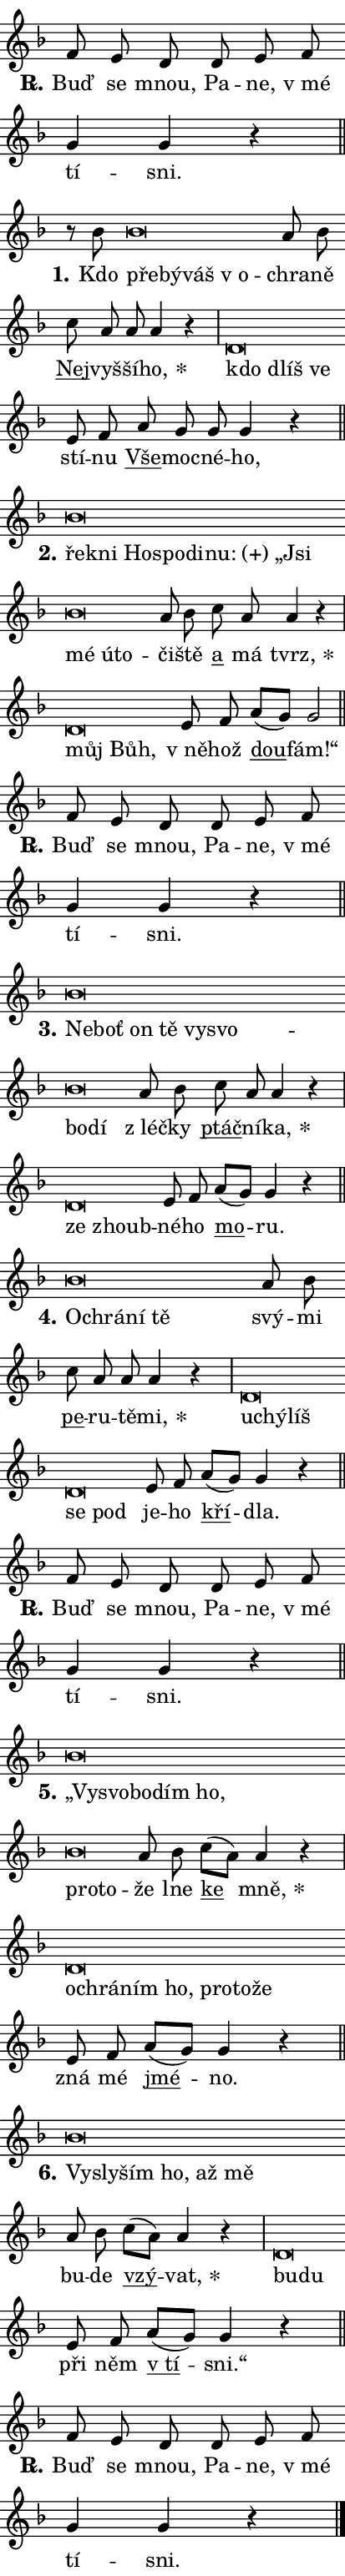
\version "2.22.1"
\header { tagline = "" }
\paper {
  indent = 0\cm
  top-margin = 0\cm
  right-margin = 0\cm
  bottom-margin = 0\cm
  left-margin = 0\cm
  paper-width = 7\cm
  page-breaking = #ly:one-page-breaking
  system-system-spacing.basic-distance = #11
  score-system-spacing.basic-distance = #11
  ragged-last = ##f
}


%% Author: Thomas Morley
%% https://lists.gnu.org/archive/html/lilypond-user/2020-05/msg00002.html
#(define (line-position grob)
"Returns position of @var[grob} in current system:
   @code{'start}, if at first time-step
   @code{'end}, if at last time-step
   @code{'middle} otherwise
"
  (let* ((col (ly:item-get-column grob))
         (ln (ly:grob-object col 'left-neighbor))
         (rn (ly:grob-object col 'right-neighbor))
         (col-to-check-left (if (ly:grob? ln) ln col))
         (col-to-check-right (if (ly:grob? rn) rn col))
         (break-dir-left
           (and
             (ly:grob-property col-to-check-left 'non-musical #f)
             (ly:item-break-dir col-to-check-left)))
         (break-dir-right
           (and
             (ly:grob-property col-to-check-right 'non-musical #f)
             (ly:item-break-dir col-to-check-right))))
        (cond ((eqv? 1 break-dir-left) 'start)
              ((eqv? -1 break-dir-right) 'end)
              (else 'middle))))

#(define (tranparent-at-line-position vctor)
  (lambda (grob)
  "Relying on @code{line-position} select the relevant enry from @var{vctor}.
Used to determine transparency,"
    (case (line-position grob)
      ((end) (not (vector-ref vctor 0)))
      ((middle) (not (vector-ref vctor 1)))
      ((start) (not (vector-ref vctor 2))))))

noteHeadBreakVisibility =
#(define-music-function (break-visibility)(vector?)
"Makes @code{NoteHead}s transparent relying on @var{break-visibility}"
#{
  \override NoteHead.transparent =
    #(tranparent-at-line-position break-visibility)
#})

#(define delete-ledgers-for-transparent-note-heads
  (lambda (grob)
    "Reads whether a @code{NoteHead} is transparent.
If so this @code{NoteHead} is removed from @code{'note-heads} from
@var{grob}, which is supposed to be @code{LedgerLineSpanner}.
As a result ledgers are not printed for this @code{NoteHead}"
    (let* ((nhds-array (ly:grob-object grob 'note-heads))
           (nhds-list
             (if (ly:grob-array? nhds-array)
                 (ly:grob-array->list nhds-array)
                 '()))
           ;; Relies on the transparent-property being done before
           ;; Staff.LedgerLineSpanner.after-line-breaking is executed.
           ;; This is fragile ...
           (to-keep
             (remove
               (lambda (nhd)
                 (ly:grob-property nhd 'transparent #f))
               nhds-list)))
      ;; TODO find a better method to iterate over grob-arrays, similiar
      ;; to filter/remove etc for lists
      ;; For now rebuilt from scratch
      (set! (ly:grob-object grob 'note-heads)  '())
      (for-each
        (lambda (nhd)
          (ly:pointer-group-interface::add-grob grob 'note-heads nhd))
        to-keep))))

hideNotes = {
  \noteHeadBreakVisibility #begin-of-line-visible
}
unHideNotes = {
  \noteHeadBreakVisibility #all-visible
}

% work-around for resetting accidentals
% https://lilypond.org/doc/v2.23/Documentation/notation/displaying-rhythms#unmetered-music
cadenzaMeasure = {
  \cadenzaOff
  \partial 1024 s1024
  \cadenzaOn
}

#(define-markup-command (accent layout props text) (markup?)
  "Underline accented syllable"
  (interpret-markup layout props
    #{\markup \override #'(offset . 4.3) \underline { #text }#}))

responsum = \markup \concat {
  "R" \hspace #-1.05 \path #0.1 #'((moveto 0 0.07) (lineto 0.9 0.8)) \hspace #0.05 "."
}

\layout {
    \context {
        \Staff
        \remove "Time_signature_engraver"
        \override LedgerLineSpanner.after-line-breaking = #delete-ledgers-for-transparent-note-heads
    }
    \context {
        \Voice {
            \override NoteHead.output-attributes = #'((class . "notehead"))
            \override Hairpin.height = #0.55
        }
    }
    \context {
        \Lyrics {
            \override StanzaNumber.output-attributes = #'((class . "stanzanumber"))
            \override LyricSpace.minimum-distance = #0.9
            \override LyricText.font-name = #"TeX Gyre Schola"
            \override LyricText.font-size = 1
            \override StanzaNumber.font-name = #"TeX Gyre Schola Bold"
            \override StanzaNumber.font-size = 1
        }
    }
}

% magnetic-lyrics.ily
%
%   written by
%     Jean Abou Samra <jean@abou-samra.fr>
%     Werner Lemberg <wl@gnu.org>
%
%   adapted by
%     Jiri Hon <jiri.hon@gmail.com>
%
% Version 2022-Apr-15

% https://www.mail-archive.com/lilypond-user@gnu.org/msg149350.html

#(define (Left_hyphen_pointer_engraver context)
   "Collect syllable-hyphen-syllable occurrences in lyrics and store
them in properties.  This engraver only looks to the left.  For
example, if the lyrics input is @code{foo -- bar}, it does the
following.

@itemize @bullet
@item
Set the @code{text} property of the @code{LyricHyphen} grob between
@q{foo} and @q{bar} to @code{foo}.

@item
Set the @code{left-hyphen} property of the @code{LyricText} grob with
text @q{foo} to the @code{LyricHyphen} grob between @q{foo} and
@q{bar}.
@end itemize

Use this auxiliary engraver in combination with the
@code{lyric-@/text::@/apply-@/magnetic-@/offset!} hook."
   (let ((hyphen #f)
         (text #f))
     (make-engraver
      (acknowledgers
       ((lyric-syllable-interface engraver grob source-engraver)
        (set! text grob)))
      (end-acknowledgers
       ((lyric-hyphen-interface engraver grob source-engraver)
        ;(when (not (grob::has-interface grob 'lyric-space-interface))
          (set! hyphen grob)));)
      ((stop-translation-timestep engraver)
       (when (and text hyphen)
         (ly:grob-set-object! text 'left-hyphen hyphen))
       (set! text #f)
       (set! hyphen #f)))))

#(define (lyric-text::apply-magnetic-offset! grob)
   "If the space between two syllables is less than the value in
property @code{LyricText@/.details@/.squash-threshold}, move the right
syllable to the left so that it gets concatenated with the left
syllable.

Use this function as a hook for
@code{LyricText@/.after-@/line-@/breaking} if the
@code{Left_@/hyphen_@/pointer_@/engraver} is active."
   (let ((hyphen (ly:grob-object grob 'left-hyphen #f)))
     (when hyphen
       (let ((left-text (ly:spanner-bound hyphen LEFT)))
         (when (grob::has-interface left-text 'lyric-syllable-interface)
           (let* ((common (ly:grob-common-refpoint grob left-text X))
                  (this-x-ext (ly:grob-extent grob common X))
                  (left-x-ext
                   (begin
                     ;; Trigger magnetism for left-text.
                     (ly:grob-property left-text 'after-line-breaking)
                     (ly:grob-extent left-text common X)))
                  ;; `delta` is the gap width between two syllables.
                  (delta (- (interval-start this-x-ext)
                            (interval-end left-x-ext)))
                  (details (ly:grob-property grob 'details))
                  (threshold (assoc-get 'squash-threshold details 0.2)))
             (when (< delta threshold)
               (let* (;; We have to manipulate the input text so that
                      ;; ligatures crossing syllable boundaries are not
                      ;; disabled.  For languages based on the Latin
                      ;; script this is essentially a beautification.
                      ;; However, for non-Western scripts it can be a
                      ;; necessity.
                      (lt (ly:grob-property left-text 'text))
                      (rt (ly:grob-property grob 'text))
                      (is-space (grob::has-interface hyphen 'lyric-space-interface))
                      (space (if is-space " " ""))
                      (space-markup (grob-interpret-markup grob " "))
                      (space-size (interval-length (ly:stencil-extent space-markup X)))
                      (extra-delta (if is-space space-size 0))
                      ;; Append new syllable.
                      (ltrt-space (if (and (string? lt) (string? rt))
                                (string-append lt space rt)
                                (make-concat-markup (list lt space rt))))
                      ;; Right-align `ltrt` to the right side.
                      (ltrt-space-markup (grob-interpret-markup
                               grob
                               (make-translate-markup
                                (cons (interval-length this-x-ext) 0)
                                (make-right-align-markup ltrt-space)))))
                 (begin
                   ;; Don't print `left-text`.
                   (ly:grob-set-property! left-text 'stencil #f)
                   ;; Set text and stencil (which holds all collected
                   ;; syllables so far) and shift it to the left.
                   (ly:grob-set-property! grob 'text ltrt-space)
                   (ly:grob-set-property! grob 'stencil ltrt-space-markup)
                   (ly:grob-translate-axis! grob (- (- delta extra-delta)) X))))))))))


#(define (lyric-hyphen::displace-bounds-first grob)
   ;; Make very sure this callback isn't triggered too early.
   (let ((left (ly:spanner-bound grob LEFT))
         (right (ly:spanner-bound grob RIGHT)))
     (ly:grob-property left 'after-line-breaking)
     (ly:grob-property right 'after-line-breaking)
     (ly:lyric-hyphen::print grob)))

squashThreshold = #0.4

\layout {
  \context {
    \Lyrics
    \consists #Left_hyphen_pointer_engraver
    \override LyricText.after-line-breaking =
      #lyric-text::apply-magnetic-offset!
    \override LyricHyphen.stencil = #lyric-hyphen::displace-bounds-first
    \override LyricText.details.squash-threshold = \squashThreshold
    \override LyricHyphen.minimum-distance = 0
    \override LyricHyphen.minimum-length = \squashThreshold
  }
}

squash = \override LyricText.details.squash-threshold = 9999
unSquash = \override LyricText.details.squash-threshold = \squashThreshold

left = \override LyricText.self-alignment-X = #LEFT
unLeft = \revert LyricText.self-alignment-X

starOffset = #(lambda (grob) 
                (let ((x_offset (ly:self-alignment-interface::aligned-on-x-parent grob)))
                  (if (= x_offset 0) 0 (+ x_offset 1.2))))

star = #(define-music-function (syllable)(string?)
"Append star separator at the end of a syllable"
#{
  \once \override LyricText.X-offset = #starOffset
  \lyricmode { \markup {
    #syllable
    \override #'((font-name . "TeX Gyre Schola Bold")) \hspace #0.2 \lower #0.65 \larger "*"
  } }
#})

starAccent = #(define-music-function (syllable)(string?)
"Append star separator at the end of a syllable and make accent"
#{
  \once \override LyricText.X-offset = #starOffset
  \lyricmode { \markup {
    \accent #syllable
    \override #'((font-name . "TeX Gyre Schola Bold")) \hspace #0.2 \lower #0.65 \larger "*"
  } }
#})

breath = #(define-music-function (syllable)(string?)
"Append breathing indicator at the end of a syllable"
#{
  \lyricmode { \markup { #syllable "+" } }
#})

optionalBreath = #(define-music-function (syllable)(string?)
"Append optional breathing indicator at the end of a syllable"
#{
  \lyricmode { \markup { #syllable "(+)" } }
#})


\score {
    <<
        \new Voice = "melody" { \cadenzaOn \key f \major \relative { f'8 e d \bar "" d e f \bar "" g4 g r \cadenzaMeasure \bar "||" \break }
\relative { r8 bes'8 bes\breve*1/16 \hideNotes \breve*1/16 \bar "" \breve*1/16 \breve*1/16 \bar "" \unHideNotes a8 bes \bar "" c a a a4 r \cadenzaMeasure \bar "|" d,\breve*1/16 \hideNotes \breve*1/16 \breve*1/16 \bar "" \unHideNotes e8 f \bar "" a g g g4 r \cadenzaMeasure \bar "||" \break }
\relative { bes'\breve*1/16 \hideNotes \breve*1/16 \bar "" \breve*1/16 \bar "" \breve*1/16 \bar "" \breve*1/16 \bar "" \breve*1/16 \bar "" \breve*1/16 \bar "" \breve*1/16 \bar "" \breve*1/16 \breve*1/16 \bar "" \unHideNotes a8 bes \bar "" c a a4 r \cadenzaMeasure \bar "|" d,\breve*1/16 \hideNotes \breve*1/16 \bar "" \unHideNotes e8 f \bar "" a[( g)] g2 \cadenzaMeasure \bar "||" \break }
\relative { f'8 e d \bar "" d e f \bar "" g4 g r \cadenzaMeasure \bar "||" \break }
\relative { bes'\breve*1/16 \hideNotes \breve*1/16 \bar "" \breve*1/16 \bar "" \breve*1/16 \bar "" \breve*1/16 \bar "" \breve*1/16 \bar "" \breve*1/16 \breve*1/16 \bar "" \unHideNotes a8 bes \bar "" c a a4 r \cadenzaMeasure \bar "|" d,\breve*1/16 \hideNotes \breve*1/16 \bar "" \unHideNotes e8 f \bar "" a[( g)] g4 r \cadenzaMeasure \bar "||" \break }
\relative { bes'\breve*1/16 \hideNotes \breve*1/16 \bar "" \breve*1/16 \breve*1/16 \bar "" \unHideNotes a8 bes \bar "" c a a a4 r \cadenzaMeasure \bar "|" d,\breve*1/16 \hideNotes \breve*1/16 \bar "" \breve*1/16 \bar "" \breve*1/16 \breve*1/16 \bar "" \unHideNotes e8 f \bar "" a[( g)] g4 r \cadenzaMeasure \bar "||" \break }
\relative { f'8 e d \bar "" d e f \bar "" g4 g r \cadenzaMeasure \bar "||" \break }
\relative { bes'\breve*1/16 \hideNotes \breve*1/16 \bar "" \breve*1/16 \bar "" \breve*1/16 \bar "" \breve*1/16 \bar "" \breve*1/16 \breve*1/16 \bar "" \unHideNotes a8 bes \bar "" c[( a)] a4 r \cadenzaMeasure \bar "|" d,\breve*1/16 \hideNotes \breve*1/16 \bar "" \breve*1/16 \bar "" \breve*1/16 \bar "" \breve*1/16 \bar "" \breve*1/16 \breve*1/16 \bar "" \unHideNotes e8 f \bar "" a[( g)] g4 r \cadenzaMeasure \bar "||" \break }
\relative { bes'\breve*1/16 \hideNotes \breve*1/16 \bar "" \breve*1/16 \bar "" \breve*1/16 \bar "" \breve*1/16 \breve*1/16 \bar "" \unHideNotes a8 bes \bar "" c[( a)] a4 r \cadenzaMeasure \bar "|" d,\breve*1/16 \hideNotes \breve*1/16 \bar "" \unHideNotes e8 f \bar "" a[( g)] g4 r \cadenzaMeasure \bar "||" \break }
\relative { f'8 e d \bar "" d e f \bar "" g4 g r \cadenzaMeasure \bar "||" \break } \bar "|." }
        \new Lyrics \lyricsto "melody" { \lyricmode { \set stanza = \responsum
Buď se mnou, Pa -- ne, "v mé" tí -- sni.
\set stanza = "1."
Kdo \left pře -- \squash bý -- váš "v o" -- \unLeft \unSquash chra -- ně \markup \accent Nej -- vyš -- ší -- \star ho, \left kdo \squash dlíš ve \unLeft \unSquash stí -- nu \markup \accent Vše -- moc -- né -- ho,
\set stanza = "2."
\left řek -- \squash ni Ho -- spo -- di -- \optionalBreath nu: „Jsi mé ú -- to -- \unLeft \unSquash či -- ště \markup \accent a má \star tvrz, \left můj \squash Bůh, \unLeft \unSquash "v ně" -- hož \markup \accent dou -- fám!“
\set stanza = \responsum
Buď se mnou, Pa -- ne, "v mé" tí -- sni.
\set stanza = "3."
\left Ne -- \squash boť on tě vy -- svo -- bo -- dí \unLeft \unSquash "z léč" -- ky \markup \accent ptáč -- ní -- \star ka, \left ze \squash zhoub -- \unLeft \unSquash né -- ho \markup \accent mo -- ru.
\set stanza = "4."
\left O -- \squash chrá -- ní tě \unLeft \unSquash svý -- mi \markup \accent pe -- ru -- tě -- \star mi, \left u -- \squash chý -- líš se pod \unLeft \unSquash je -- ho \markup \accent kří -- dla.
\set stanza = \responsum
Buď se mnou, Pa -- ne, "v mé" tí -- sni.
\set stanza = "5."
\left „Vy -- \squash svo -- bo -- dím ho, pro -- to -- \unLeft \unSquash že lne \markup \accent ke \star mně, \left o -- \squash chrá -- ním ho, pro -- to -- že \unLeft \unSquash zná mé \markup \accent jmé -- no.
\set stanza = "6."
\left Vy -- \squash sly -- ším ho, až mě \unLeft \unSquash bu -- de \markup \accent vzý -- \star vat, \left bu -- \squash du \unLeft \unSquash při něm \markup \accent "v tí" -- sni.“
\set stanza = \responsum
Buď se mnou, Pa -- ne, "v mé" tí -- sni. } }
    >>
    \layout {}
}
